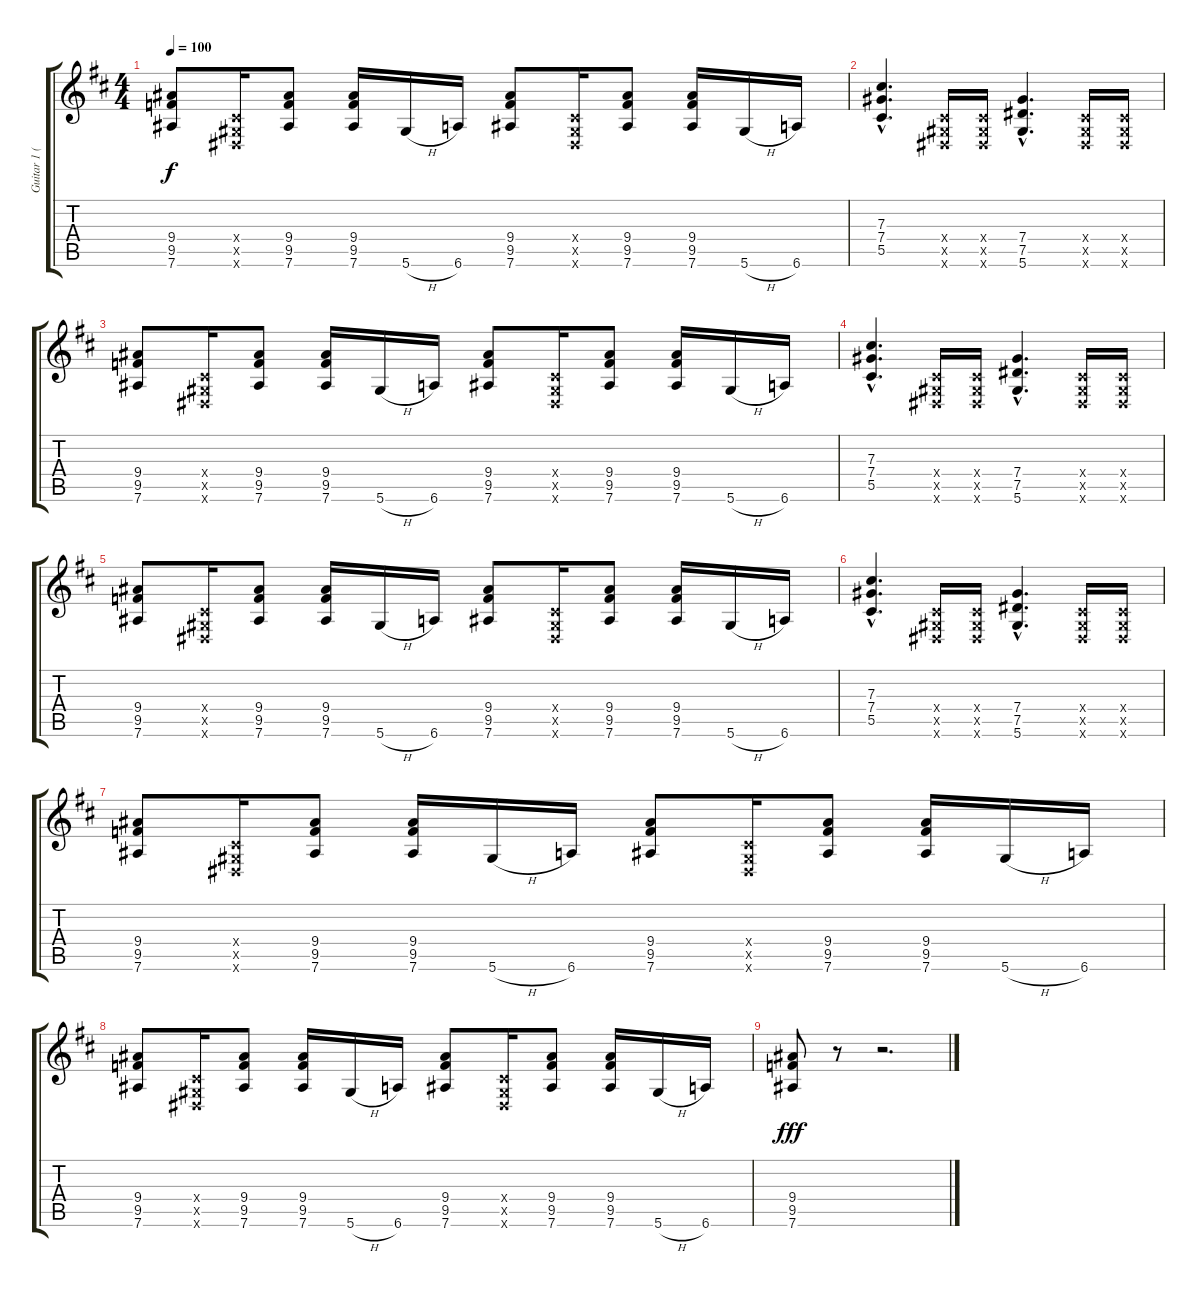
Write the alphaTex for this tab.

\track ("Guitar 1 (Lead)" "Guitar 1 (") {instrument distortionguitar}
\staff {score tabs}
\tuning (Eb4 Bb3 Gb3 Db3 Ab2 Eb2) {hide}
\ts (4 4)
\tempo 100
\clef g2
\ks bminor
(9.4 9.5 7.6).8{dy f} (0.4{x} 0.5{x} 0.6{x}).16 (9.4 9.5 7.6).8 (9.4 9.5 7.6).16 5.6{h}.16 6.6.16 (9.4 9.5 7.6).8 (0.4{x} 0.5{x} 0.6{x}).16 (9.4 9.5 7.6).8 (9.4 9.5 7.6).16 5.6{h}.16 6.6.16 |
(7.3{hac} 7.4{hac} 5.5{hac}).4{d} (0.4{x} 0.5{x} 0.6{x}).16 (0.4{x} 0.5{x} 0.6{x}).16 (7.4{hac} 7.5{hac} 5.6{hac}).4{d} (0.4{x} 0.5{x} 0.6{x}).16 (0.4{x} 0.5{x} 0.6{x}).16 |
(9.4 9.5 7.6).8 (0.4{x} 0.5{x} 0.6{x}).16 (9.4 9.5 7.6).8 (9.4 9.5 7.6).16 5.6{h}.16 6.6.16 (9.4 9.5 7.6).8 (0.4{x} 0.5{x} 0.6{x}).16 (9.4 9.5 7.6).8 (9.4 9.5 7.6).16 5.6{h}.16 6.6.16 |
(7.3{hac} 7.4{hac} 5.5{hac}).4{d} (0.4{x} 0.5{x} 0.6{x}).16 (0.4{x} 0.5{x} 0.6{x}).16 (7.4{hac} 7.5{hac} 5.6{hac}).4{d} (0.4{x} 0.5{x} 0.6{x}).16 (0.4{x} 0.5{x} 0.6{x}).16 |
(9.4 9.5 7.6).8 (0.4{x} 0.5{x} 0.6{x}).16 (9.4 9.5 7.6).8 (9.4 9.5 7.6).16 5.6{h}.16 6.6.16 (9.4 9.5 7.6).8 (0.4{x} 0.5{x} 0.6{x}).16 (9.4 9.5 7.6).8 (9.4 9.5 7.6).16 5.6{h}.16 6.6.16 |
(7.3{hac} 7.4{hac} 5.5{hac}).4{d} (0.4{x} 0.5{x} 0.6{x}).16 (0.4{x} 0.5{x} 0.6{x}).16 (7.4{hac} 7.5{hac} 5.6{hac}).4{d} (0.4{x} 0.5{x} 0.6{x}).16 (0.4{x} 0.5{x} 0.6{x}).16 |
(9.4 9.5 7.6).8 (0.4{x} 0.5{x} 0.6{x}).16 (9.4 9.5 7.6).8 (9.4 9.5 7.6).16 5.6{h}.16 6.6.16 (9.4 9.5 7.6).8 (0.4{x} 0.5{x} 0.6{x}).16 (9.4 9.5 7.6).8 (9.4 9.5 7.6).16 5.6{h}.16 6.6.16 |
(9.4 9.5 7.6).8 (0.4{x} 0.5{x} 0.6{x}).16 (9.4 9.5 7.6).8 (9.4 9.5 7.6).16 5.6{h}.16 6.6.16 (9.4 9.5 7.6).8 (0.4{x} 0.5{x} 0.6{x}).16 (9.4 9.5 7.6).8 (9.4 9.5 7.6).16 5.6{h}.16 6.6.16 |
(9.4 9.5 7.6).8{dy fff} r.8 r.2{d}
